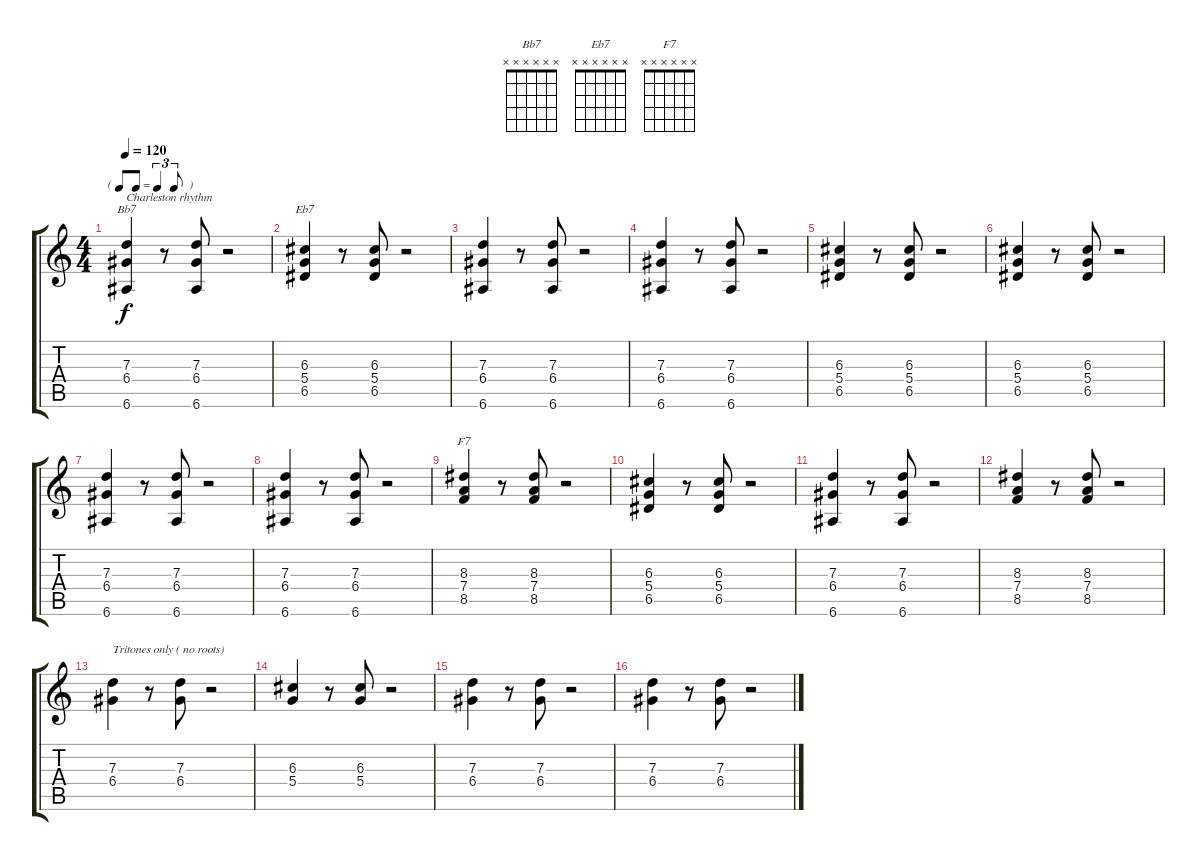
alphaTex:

\track "" {instrument electricguitarjazz}
\staff {score tabs}
\tuning (E4 B3 G3 D3 A2 E2) {hide}
\chord ("Bb7" x x x x x x)
\chord ("Eb7" x x x x x x)
\chord ("F7" x x x x x x)
\ts (4 4)
\tf triplet8th
\tempo 120
\clef g2
\ks c
(7.3 6.4 6.6).4{ch "Bb7" txt "Charleston rhythm" dy f instrument electricguitarjazz} r.8 (7.3 6.4 6.6).8 r.2 |
(6.3 5.4 6.5).4{ch "Eb7"} r.8 (6.3 5.4 6.5).8 r.2 |
(7.3 6.4 6.6).4 r.8 (7.3 6.4 6.6).8 r.2 |
(7.3 6.4 6.6).4 r.8 (7.3 6.4 6.6).8 r.2 |
(6.3 5.4 6.5).4 r.8 (6.3 5.4 6.5).8 r.2 |
(6.3 5.4 6.5).4 r.8 (6.3 5.4 6.5).8 r.2 |
(7.3 6.4 6.6).4 r.8 (7.3 6.4 6.6).8 r.2 |
(7.3 6.4 6.6).4 r.8 (7.3 6.4 6.6).8 r.2 |
(8.3 7.4 8.5).4{ch "F7"} r.8 (8.3 7.4 8.5).8 r.2 |
(6.3 5.4 6.5).4 r.8 (6.3 5.4 6.5).8 r.2 |
(7.3 6.4 6.6).4 r.8 (7.3 6.4 6.6).8 r.2 |
(8.3 7.4 8.5).4 r.8 (8.3 7.4 8.5).8 r.2 |
(7.3 6.4).4{txt "Tritones only ( no roots)"} r.8 (7.3 6.4).8 r.2 |
(6.3 5.4).4 r.8 (6.3 5.4).8 r.2 |
(7.3 6.4).4 r.8 (7.3 6.4).8 r.2 |
(7.3 6.4).4 r.8 (7.3 6.4).8 r.2
